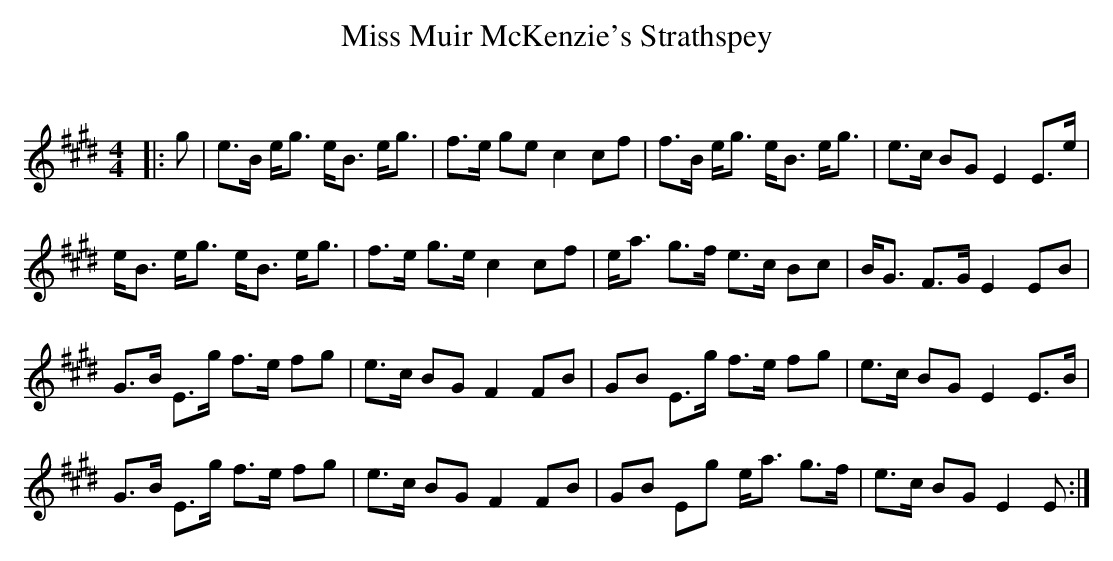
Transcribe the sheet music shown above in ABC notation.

X:1
T: Miss Muir McKenzie's Strathspey
C:
Q: 128
K:E
M:4/4
L:1/16
|:g2|e3B eg3 eB3 eg3|f3e g2e2 c4 c2f2|f3B eg3 eB3 eg3|e3c B2G2 E4 E3e|
eB3 eg3 eB3 eg3|f3e g3e c4 c2f2|ea3 g3f e3c B2c2|BG3 F3G E4 E2B2|
G3B E3g f3e f2g2|e3c B2G2 F4 F2B2|G2B2 E3g f3e f2g2|e3c B2G2 E4 E3B|
G3B E3g f3e f2g2|e3c B2G2 F4 F2B2|G2B2 E2g2 ea3 g3f|e3c B2G2 E4 E2:|
